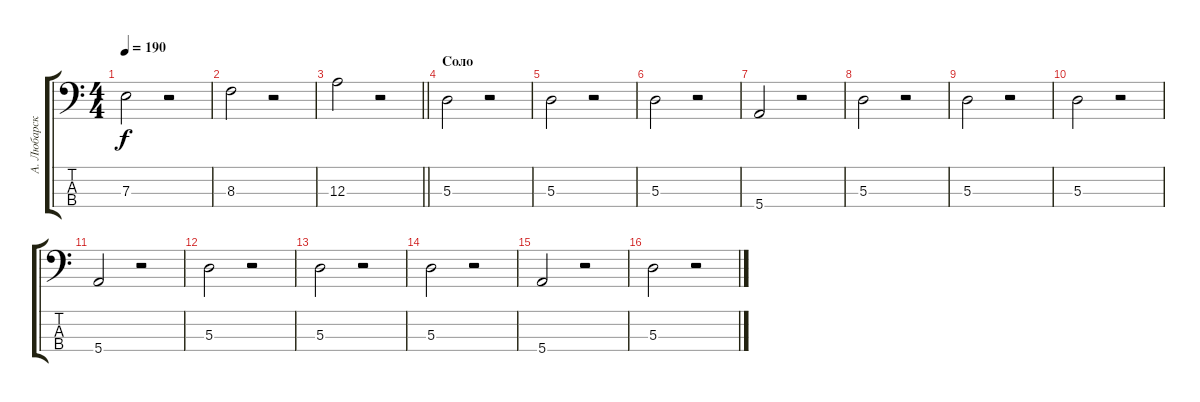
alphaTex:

\track ("А. Любарский" "А. Любарск") {instrument synthbass2}
\staff {score tabs}
\tuning (G2 D2 A1 E1) {hide}
\ts (4 4)
\tempo 190
\clef f4
\ks c
7.3.2{dy f} r.2 |
8.3.2 r.2 |
\barLineRight lightlight
12.3.2 r.2 |
\section ("" "Соло")
5.3.2 r.2 |
5.3.2 r.2 |
5.3.2 r.2 |
5.4.2 r.2 |
5.3.2 r.2 |
5.3.2 r.2 |
5.3.2 r.2 |
5.4.2 r.2 |
5.3.2 r.2 |
5.3.2 r.2 |
5.3.2 r.2 |
5.4.2 r.2 |
5.3.2 r.2
